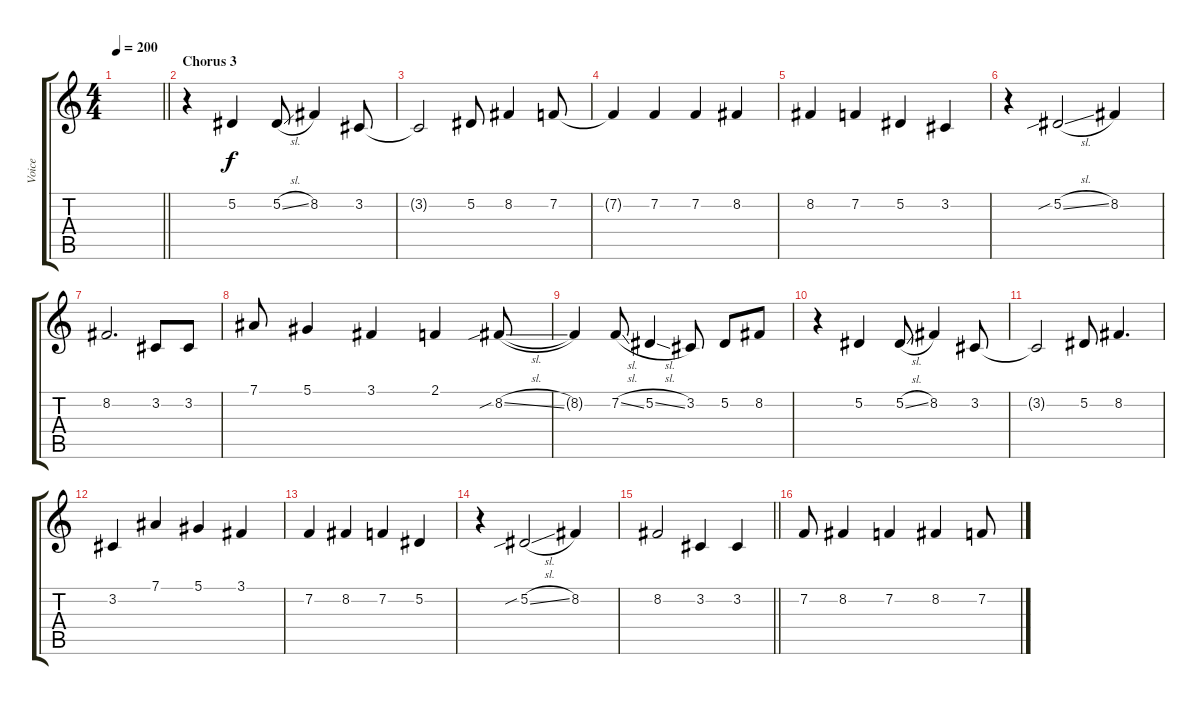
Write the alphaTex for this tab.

\track ("Voice" "Voice") {instrument lead1square}
\staff {score tabs}
\tuning (Eb4 Bb3 Gb3 Db3 Ab2 Eb2) {hide}
\ts (4 4)
\tempo 200
\clef g2
\barLineRight lightlight
\ks c
|
\section ("" "Chorus 3")
r.4 5.2.4 5.2{sl}.8 8.2.4 3.2.8 |
3.2{t}.2 5.2.8 8.2.4 7.2.8 |
7.2{t}.4 7.2.4 7.2.4 8.2.4 |
8.2.4 7.2.4 5.2.4 3.2.4 |
r.4 5.2{sib sl}.2 8.2.4 |
8.2.2{d} 3.2.8 3.2.8 |
7.1.8 5.1.4 3.1.4 2.1.4 8.2{sib sl}.8 |
8.2{t}.4 7.2{sl}.8 5.2{sl}.4 3.2.8 5.2.8 8.2.8 |
r.4 5.2.4 5.2{sl}.8 8.2.4 3.2.8 |
3.2{t}.2 5.2.8 8.2.4{d} |
3.2.4 7.1.4 5.1.4 3.1.4 |
7.2.4 8.2.4 7.2.4 5.2.4 |
r.4 5.2{sib sl}.2 8.2.4 |
\barLineRight lightlight
8.2.2 3.2.4 3.2.4 |
7.2.8 8.2.4 7.2.4 8.2.4 7.2.8
